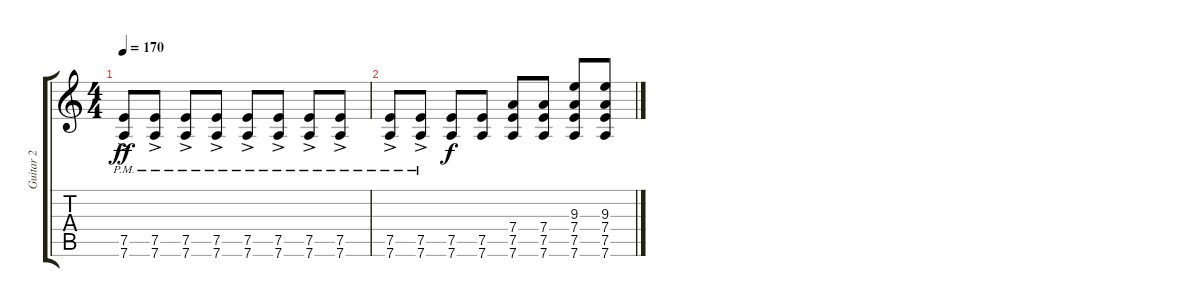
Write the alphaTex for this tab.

\track ("Guitar 2" "Guitar 2") {instrument distortionguitar}
\staff {score tabs}
\tuning (E4 B3 G3 D3 A2 D2) {hide}
\ts (4 4)
\tempo 170
\clef g2
\ks c
(7.5{ac pm} 7.6{ac pm}).8{dy ff} (7.5{ac pm} 7.6{ac pm}).8 (7.5{ac pm} 7.6{ac pm}).8 (7.5{ac pm} 7.6{ac pm}).8 (7.5{ac pm} 7.6{ac pm}).8 (7.5{ac pm} 7.6{ac pm}).8 (7.5{ac pm} 7.6{ac pm}).8 (7.5{ac pm} 7.6{ac pm}).8 |
(7.5{ac pm} 7.6{ac pm}).8 (7.5{ac pm} 7.6{ac pm}).8 (7.5 7.6).8{dy f} (7.5 7.6).8 (7.4 7.5 7.6).8 (7.4 7.5 7.6).8 (9.3 7.4 7.5 7.6).8 (9.3 7.4 7.5 7.6).8
